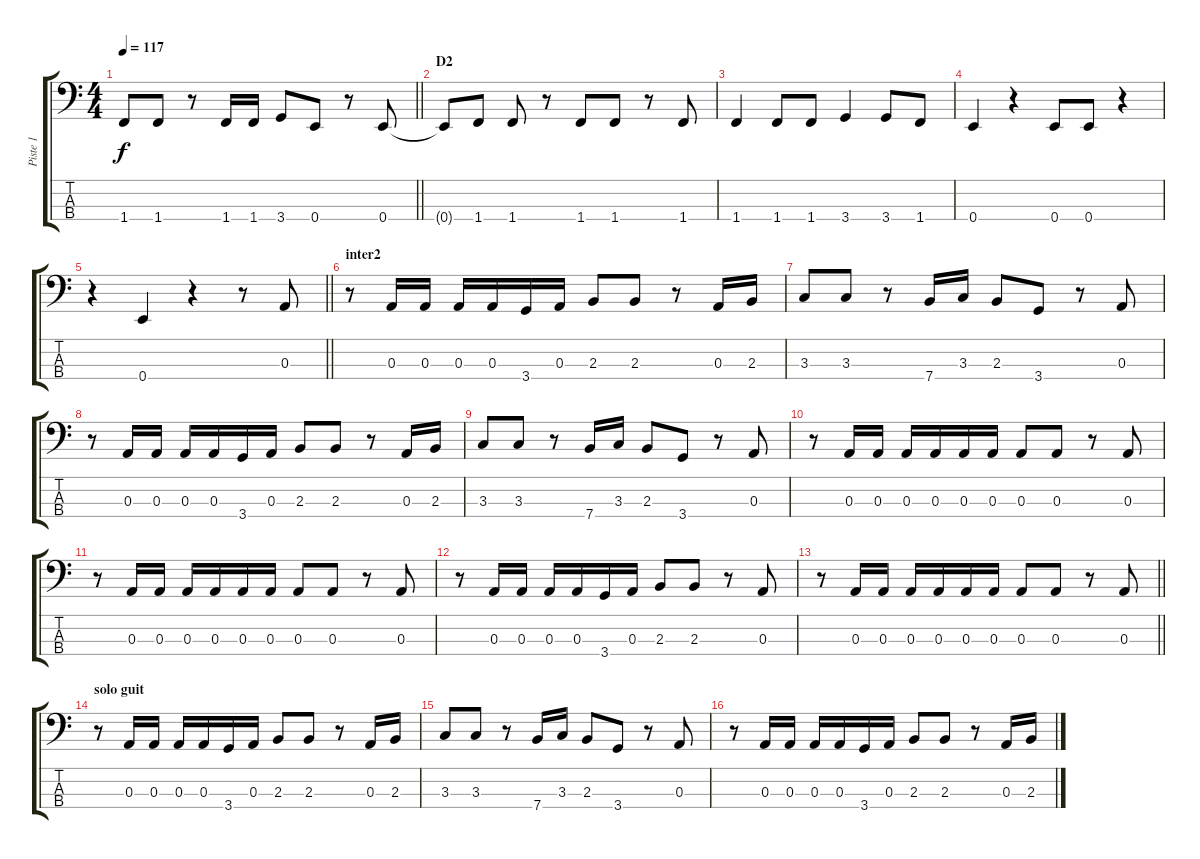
\track ("Piste 1" "Piste 1") {instrument electricbassfinger}
\staff {score tabs}
\tuning (G2 D2 A1 E1) {hide}
\ts (4 4)
\tempo 117
\clef f4
\barLineRight lightlight
\ks c
1.4.8{dy f} 1.4.8 r.8 1.4.16 1.4.16 3.4.8 0.4.8 r.8 0.4.8 |
\section ("" "D2")
0.4{t}.8 1.4.8 1.4.8 r.8 1.4.8 1.4.8 r.8 1.4.8 |
1.4.4 1.4.8 1.4.8 3.4.4 3.4.8 1.4.8 |
0.4.4 r.4 0.4.8 0.4.8 r.4 |
\barLineRight lightlight
r.4 0.4.4 r.4 r.8 0.3.8 |
\section ("" "inter2")
r.8 0.3.16 0.3.16 0.3.16 0.3.16 3.4.16 0.3.16 2.3.8 2.3.8 r.8 0.3.16 2.3.16 |
3.3.8 3.3.8 r.8 7.4.16 3.3.16 2.3.8 3.4.8 r.8 0.3.8 |
r.8 0.3.16 0.3.16 0.3.16 0.3.16 3.4.16 0.3.16 2.3.8 2.3.8 r.8 0.3.16 2.3.16 |
3.3.8 3.3.8 r.8 7.4.16 3.3.16 2.3.8 3.4.8 r.8 0.3.8 |
r.8 0.3.16 0.3.16 0.3.16 0.3.16 0.3.16 0.3.16 0.3.8 0.3.8 r.8 0.3.8 |
r.8 0.3.16 0.3.16 0.3.16 0.3.16 0.3.16 0.3.16 0.3.8 0.3.8 r.8 0.3.8 |
r.8 0.3.16 0.3.16 0.3.16 0.3.16 3.4.16 0.3.16 2.3.8 2.3.8 r.8 0.3.8 |
\barLineRight lightlight
r.8 0.3.16 0.3.16 0.3.16 0.3.16 0.3.16 0.3.16 0.3.8 0.3.8 r.8 0.3.8 |
\section ("" "solo guit")
r.8 0.3.16 0.3.16 0.3.16 0.3.16 3.4.16 0.3.16 2.3.8 2.3.8 r.8 0.3.16 2.3.16 |
3.3.8 3.3.8 r.8 7.4.16 3.3.16 2.3.8 3.4.8 r.8 0.3.8 |
r.8 0.3.16 0.3.16 0.3.16 0.3.16 3.4.16 0.3.16 2.3.8 2.3.8 r.8 0.3.16 2.3.16
